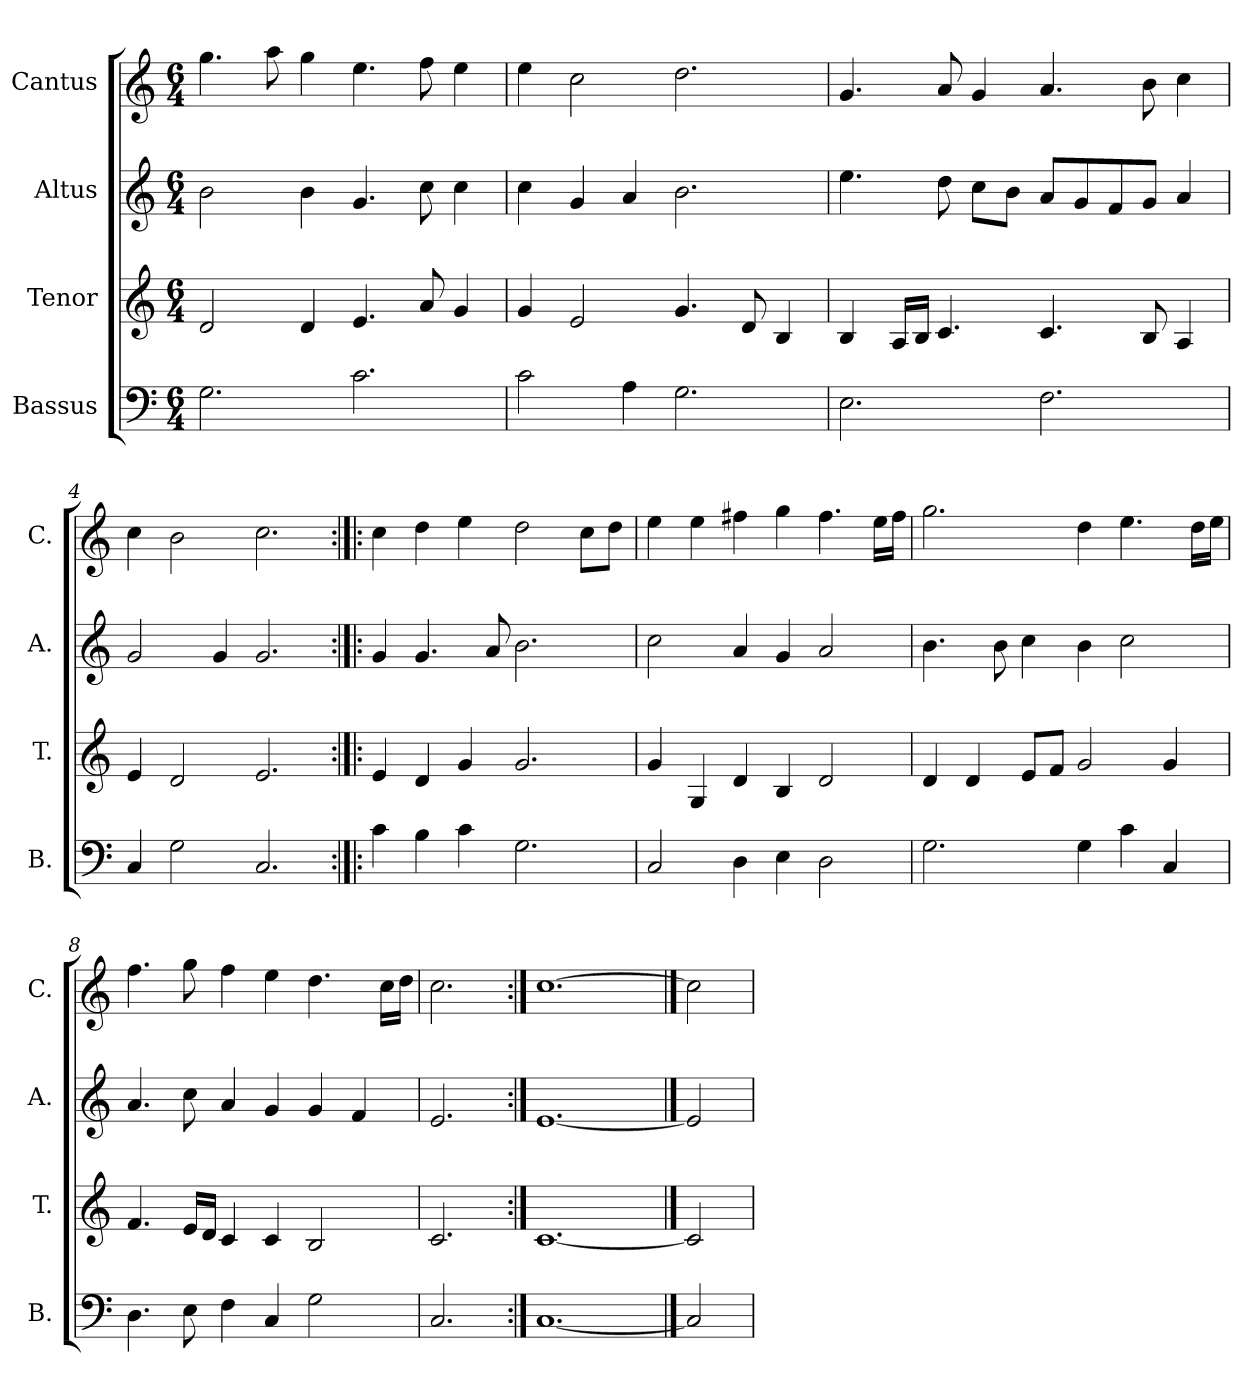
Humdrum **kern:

**kern	**kern	**kern	**kern
*part4	*part3	*part2	*part1
*staff4	*staff3	*staff2	*staff1
*I"Bassus	*I"Tenor	*I"Altus	*I"Cantus
*I'B.	*I'T.	*I'A.	*I'C.
*clefF4	*clefG2	*clefG2	*clefG2
*k[]	*k[]	*k[]	*k[]
*C:	*C:	*C:	*C:
*M6/4	*M6/4	*M6/4	*M6/4
=1	=1	=1	=1
2.G\	2d/	2b\	4.gg\
.	.	.	8aa\
.	4d/	4b\	4gg\
2.c\	4.e/	4.g/	4.ee\
.	8a/	8cc\	8ff\
.	4g/	4cc\	4ee\
=2	=2	=2	=2
2c\	4g/	4cc\	4ee\
.	2e/	4g/	2cc\
4A\	.	4a/	.
2.G\	4.g/	2.b\	2.dd\
.	8d/	.	.
.	4B/	.	.
=3	=3	=3	=3
2.E\	4B/	4.ee\	4.g/
.	16A/LL	.	.
.	16B/JJ	.	.
.	4.c/	8dd\	8a/
.	.	8cc\L	4g/
.	.	8b\J	.
2.F\	4.c/	8a/L	4.a/
.	.	8g/	.
.	.	8f/	.
.	8B/	8g/J	8b\
.	4A/	4a/	4cc\
=4	=4	=4	=4
4C/	4e/	2g/	4cc\
2G\	2d/	.	2b\
.	.	4g/	.
2.C/	2.e/	2.g/	2.cc\
!!LO:LB:g=z
=5:|!|:	=5:|!|:	=5:|!|:	=5:|!|:
4c\	4e/	4g/	4cc\
4B\	4d/	4.g/	4dd\
4c\	4g/	.	4ee\
.	.	8a/	.
2.G\	2.g/	2.b\	2dd\
.	.	.	8cc\L
.	.	.	8dd\J
=6	=6	=6	=6
2C/	4g/	2cc\	4ee\
.	4G/	.	4ee\
4D\	4d/	4a/	4ff#X\
4E\	4B/	4g/	4gg\
2D\	2d/	2a/	4.ff#\
.	.	.	16ee\LL
.	.	.	16ff#\JJ
=7	=7	=7	=7
2.G\	4d/	4.b\	2.gg\
.	4d/	.	.
.	.	8b\	.
.	8e/L	4cc\	.
.	8f/J	.	.
4G\	2g/	4b\	4dd\
4c\	.	2cc\	4.ee\
4C/	4g/	.	.
.	.	.	16dd\LL
.	.	.	16ee\JJ
=8	=8	=8	=8
4.D\	4.f/	4.a/	4.ff\
8E\	16e/LL	8cc\	8gg\
.	16d/JJ	.	.
4F\	4c/	4a/	4ff\
4C/	4c/	4g/	4ee\
2G\	2B/	4g/	4.dd\
.	.	4f/	.
.	.	.	16cc\LL
.	.	.	16dd\JJ
=9	=9	=9	=9
2.C/	2.c/	2.e/	2.cc\
=10:|!	=10:|!	=10:|!	=10:|!
[1.C/	[1.c/	[1.e/	[1.cc\
==11	==11	==11	==11
2C/]	2c/]	2e/]	2cc\]
=	=	=	=
*-	*-	*-	*-
